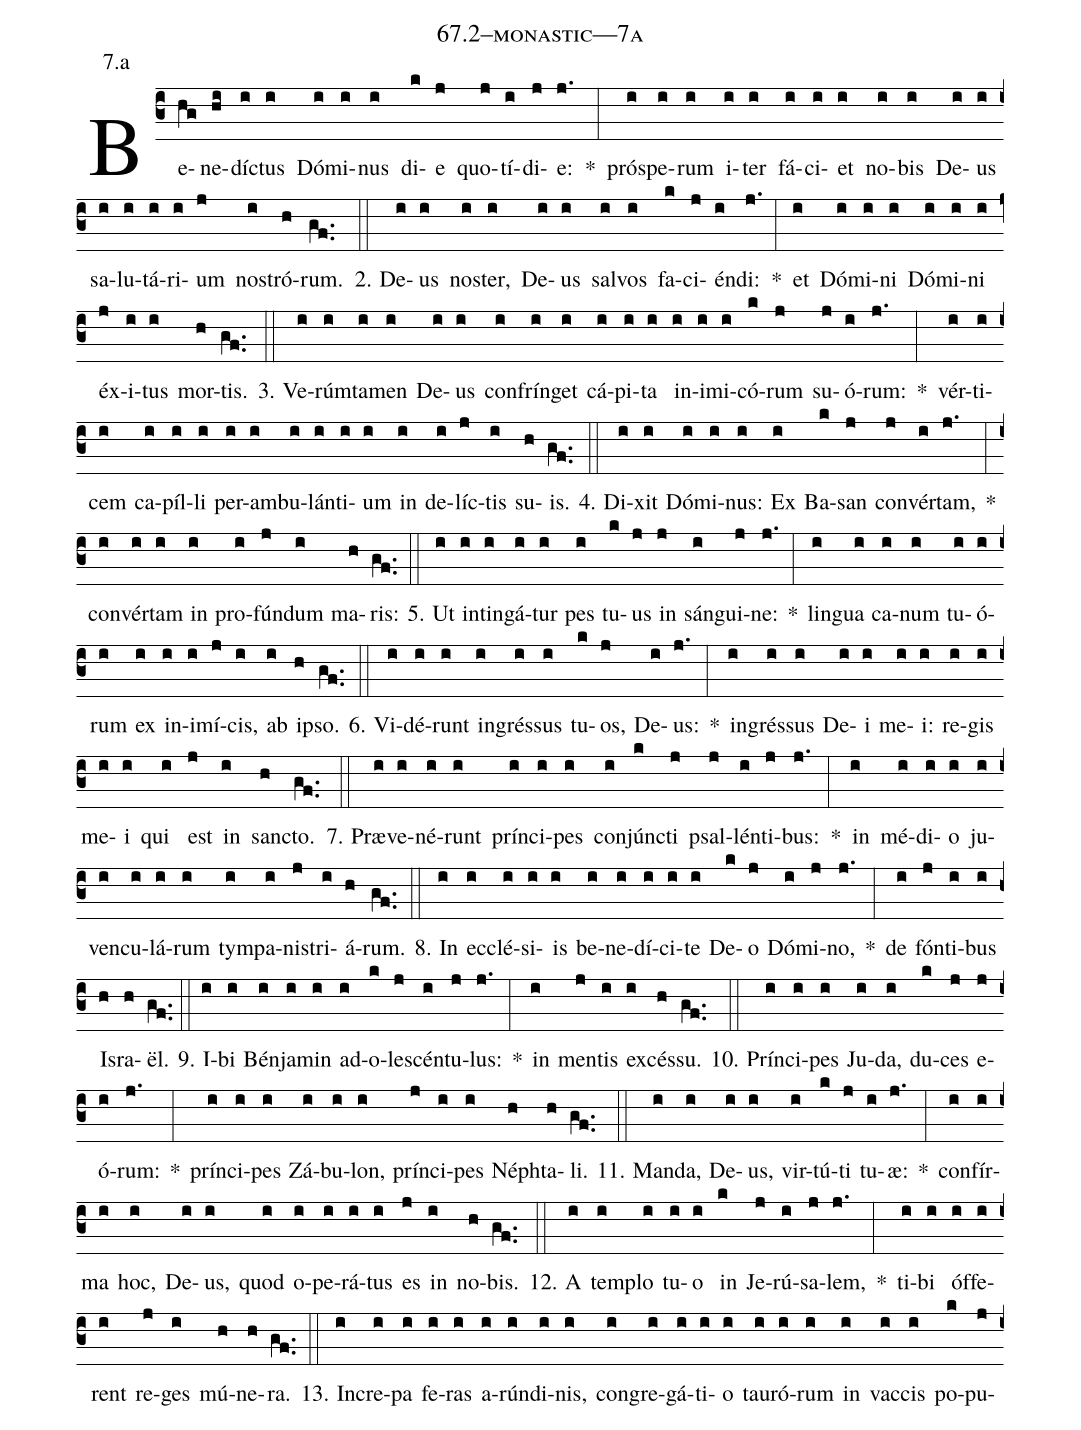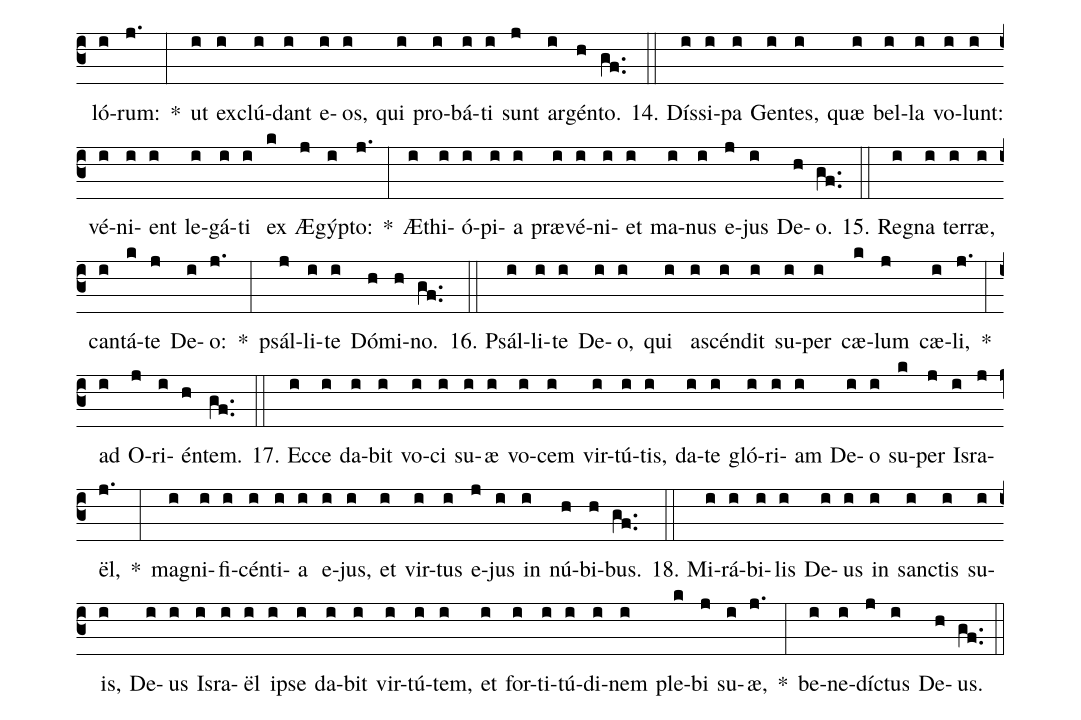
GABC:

name: 67.2--monastic---7a;
annotation: 7.a;
%%
(c3)Be(hg)ne(hi)díc(i)tus(i) Dó(i)mi(i)nus(i) di(k)e(j) quo(j)tí(i)di(j)e:(j.) *(:) pró(i)spe(i)rum(i) i(i)ter(i) fá(i)ci(i)et(i) no(i)bis(i) De(i)us(i) sa(i)lu(i)tá(i)ri(i)um(j) nos(i)tró(h)rum.(gf..) (::)
2. De(i)us(i) nos(i)ter,(i) De(i)us(i) sal(i)vos(i) fa(k)ci(j)én(i)di:(j.) *(:) et(i) Dó(i)mi(i)ni(i) Dó(i)mi(i)ni(i) éx(j)i(i)tus(i) mor(h)tis.(gf..) (::)
3. Ve(i)rúm(i)ta(i)men(i) De(i)us(i) con(i)frín(i)get(i) cá(i)pi(i)ta(i) in(i)i(i)mi(i)có(k)rum(j) su(j)ó(i)rum:(j.) *(:) vér(i)ti(i)cem(i) ca(i)píl(i)li(i) per(i)am(i)bu(i)lán(i)ti(i)um(i) in(i) de(i)líc(j)tis(i) su(h)is.(gf..) (::)
4. Di(i)xit(i) Dó(i)mi(i)nus:(i) Ex(i) Ba(k)san(j) con(j)vér(i)tam,(j.) *(:) con(i)vér(i)tam(i) in(i) pro(i)fún(j)dum(i) ma(h)ris:(gf..) (::)
5. Ut(i) in(i)tin(i)gá(i)tur(i) pes(i) tu(k)us(j) in(j) sán(i)gui(j)ne:(j.) *(:) lin(i)gua(i) ca(i)num(i) tu(i)ó(i)rum(i) ex(i) in(i)i(i)mí(j)cis,(i) ab(i) ip(h)so.(gf..) (::)
6. Vi(i)dé(i)runt(i) in(i)grés(i)sus(i) tu(k)os,(j) De(i)us:(j.) *(:) in(i)grés(i)sus(i) De(i)i(i) me(i)i:(i) re(i)gis(i) me(i)i(i) qui(i) est(j) in(i) sanc(h)to.(gf..) (::)
7. Præ(i)ve(i)né(i)runt(i) prín(i)ci(i)pes(i) con(i)júnc(k)ti(j) psal(j)lén(i)ti(j)bus:(j.) *(:) in(i) mé(i)di(i)o(i) ju(i)ven(i)cu(i)lá(i)rum(i) tym(i)pa(i)nis(j)tri(i)á(h)rum.(gf..) (::)
8. In(i) ec(i)clé(i)si(i)is(i) be(i)ne(i)dí(i)ci(i)te(i) De(k)o(j) Dó(i)mi(j)no,(j.) *(:) de(i) fón(j)ti(i)bus(i) Is(h)ra(h)ël.(gf..) (::)
9. I(i)bi(i) Bén(i)ja(i)min(i) ad(i)o(k)le(j)scén(i)tu(j)lus:(j.) *(:) in(i) men(j)tis(i) ex(i)cés(h)su.(gf..) (::)
10. Prín(i)ci(i)pes(i) Ju(i)da,(i) du(k)ces(j) e(j)ó(i)rum:(j.) *(:) prín(i)ci(i)pes(i) Zá(i)bu(i)lon,(i) prín(j)ci(i)pes(i) Néph(h)ta(h)li.(gf..) (::)
11. Man(i)da,(i) De(i)us,(i) vir(i)tú(k)ti(j) tu(i)æ:(j.) *(:) con(i)fír(i)ma(i) hoc,(i) De(i)us,(i) quod(i) o(i)pe(i)rá(i)tus(i) es(j) in(i) no(h)bis.(gf..) (::)
12. A(i) tem(i)plo(i) tu(i)o(i) in(k) Je(j)rú(i)sa(j)lem,(j.) *(:) ti(i)bi(i) óf(i)fe(i)rent(i) re(j)ges(i) mú(h)ne(h)ra.(gf..) (::)
13. In(i)cre(i)pa(i) fe(i)ras(i) a(i)rún(i)di(i)nis,(i) con(i)gre(i)gá(i)ti(i)o(i) tau(i)ró(i)rum(i) in(i) vac(i)cis(i) po(k)pu(j)ló(i)rum:(j.) *(:) ut(i) ex(i)clú(i)dant(i) e(i)os,(i) qui(i) pro(i)bá(i)ti(i) sunt(j) ar(i)gén(h)to.(gf..) (::)
14. Dís(i)si(i)pa(i) Gen(i)tes,(i) quæ(i) bel(i)la(i) vo(i)lunt:(i) vé(i)ni(i)ent(i) le(i)gá(i)ti(i) ex(k) Æ(j)gýp(i)to:(j.) *(:) Æ(i)thi(i)ó(i)pi(i)a(i) præ(i)vé(i)ni(i)et(i) ma(i)nus(i) e(j)jus(i) De(h)o.(gf..) (::)
15. Re(i)gna(i) ter(i)ræ,(i) can(i)tá(k)te(j) De(i)o:(j.) *(:) psál(j)li(i)te(i) Dó(h)mi(h)no.(gf..) (::)
16. Psál(i)li(i)te(i) De(i)o,(i) qui(i) a(i)scén(i)dit(i) su(i)per(i) cæ(k)lum(j) cæ(i)li,(j.) *(:) ad(i) O(j)ri(i)én(h)tem.(gf..) (::)
17. Ec(i)ce(i) da(i)bit(i) vo(i)ci(i) su(i)æ(i) vo(i)cem(i) vir(i)tú(i)tis,(i) da(i)te(i) gló(i)ri(i)am(i) De(i)o(i) su(k)per(j) Is(i)ra(j)ël,(j.) *(:) ma(i)gni(i)fi(i)cén(i)ti(i)a(i) e(i)jus,(i) et(i) vir(i)tus(i) e(j)jus(i) in(i) nú(h)bi(h)bus.(gf..) (::)
18. Mi(i)rá(i)bi(i)lis(i) De(i)us(i) in(i) sanc(i)tis(i) su(i)is,(i) De(i)us(i) Is(i)ra(i)ël(i) ip(i)se(i) da(i)bit(i) vir(i)tú(i)tem,(i) et(i) for(i)ti(i)tú(i)di(i)nem(i) ple(k)bi(j) su(i)æ,(j.) *(:) be(i)ne(i)díc(j)tus(i) De(h)us.(gf..) (::)
